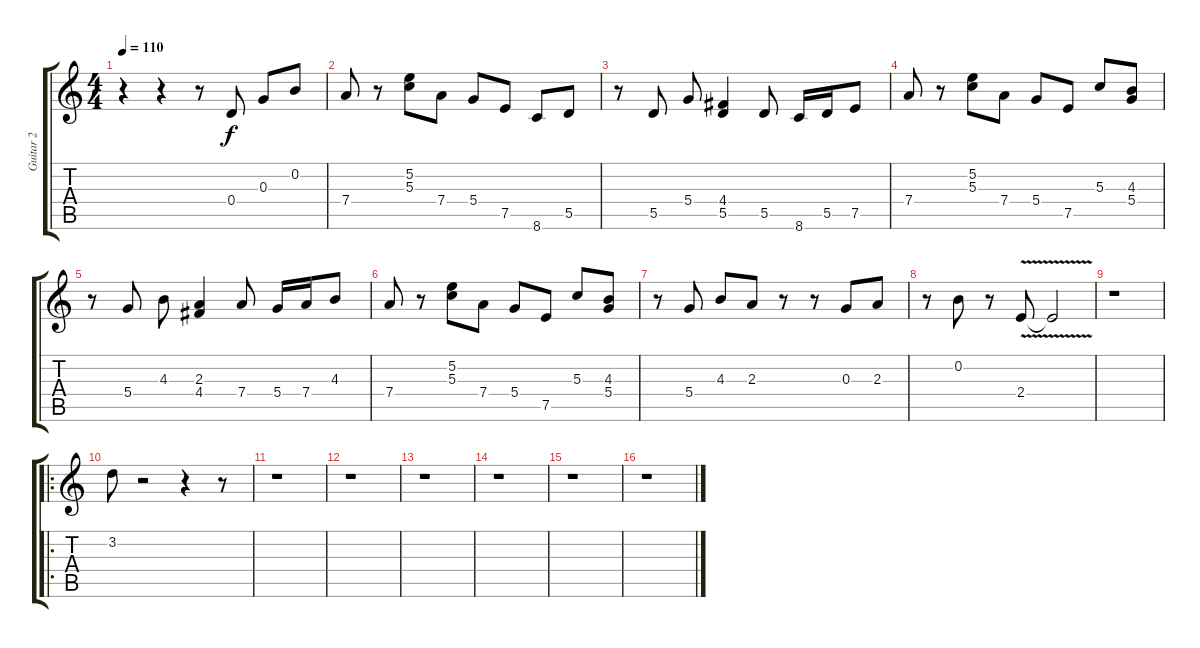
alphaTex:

\track ("Guitar 2" "Guitar 2") {instrument electricguitarjazz}
\staff {score tabs}
\tuning (E4 B3 G3 D3 A2 E2) {hide}
\ts (4 4)
\tempo 110
\clef g2
\ks c
r.4{dy f instrument electricguitarjazz} r.4 r.8 0.4.8 0.3.8 0.2.8 |
7.4.8 r.8 (5.2 5.3).8 7.4.8 5.4.8 7.5.8 8.6.8 5.5.8 |
r.8 5.5.8 5.4.8 (4.4 5.5).4 5.5.8 8.6.16 5.5.16 7.5.8 |
7.4.8 r.8 (5.2 5.3).8 7.4.8 5.4.8 7.5.8 5.3.8 (4.3 5.4).8 |
r.8 5.4.8 4.3.8 (2.3 4.4).4 7.4.8 5.4.16 7.4.16 4.3.8 |
7.4.8 r.8 (5.2 5.3).8 7.4.8 5.4.8 7.5.8 5.3.8 (4.3 5.4).8 |
r.8 5.4.8 4.3.8 2.3.8 r.8 r.8 0.3.8 2.3.8 |
r.8 0.2.8 r.8 2.4{v}.8 2.4{t}.2 |
r.1 |
\ro
3.2.8 r.2 r.4 r.8 |
r.1 |
r.1 |
r.1 |
r.1 |
r.1 |
r.1
